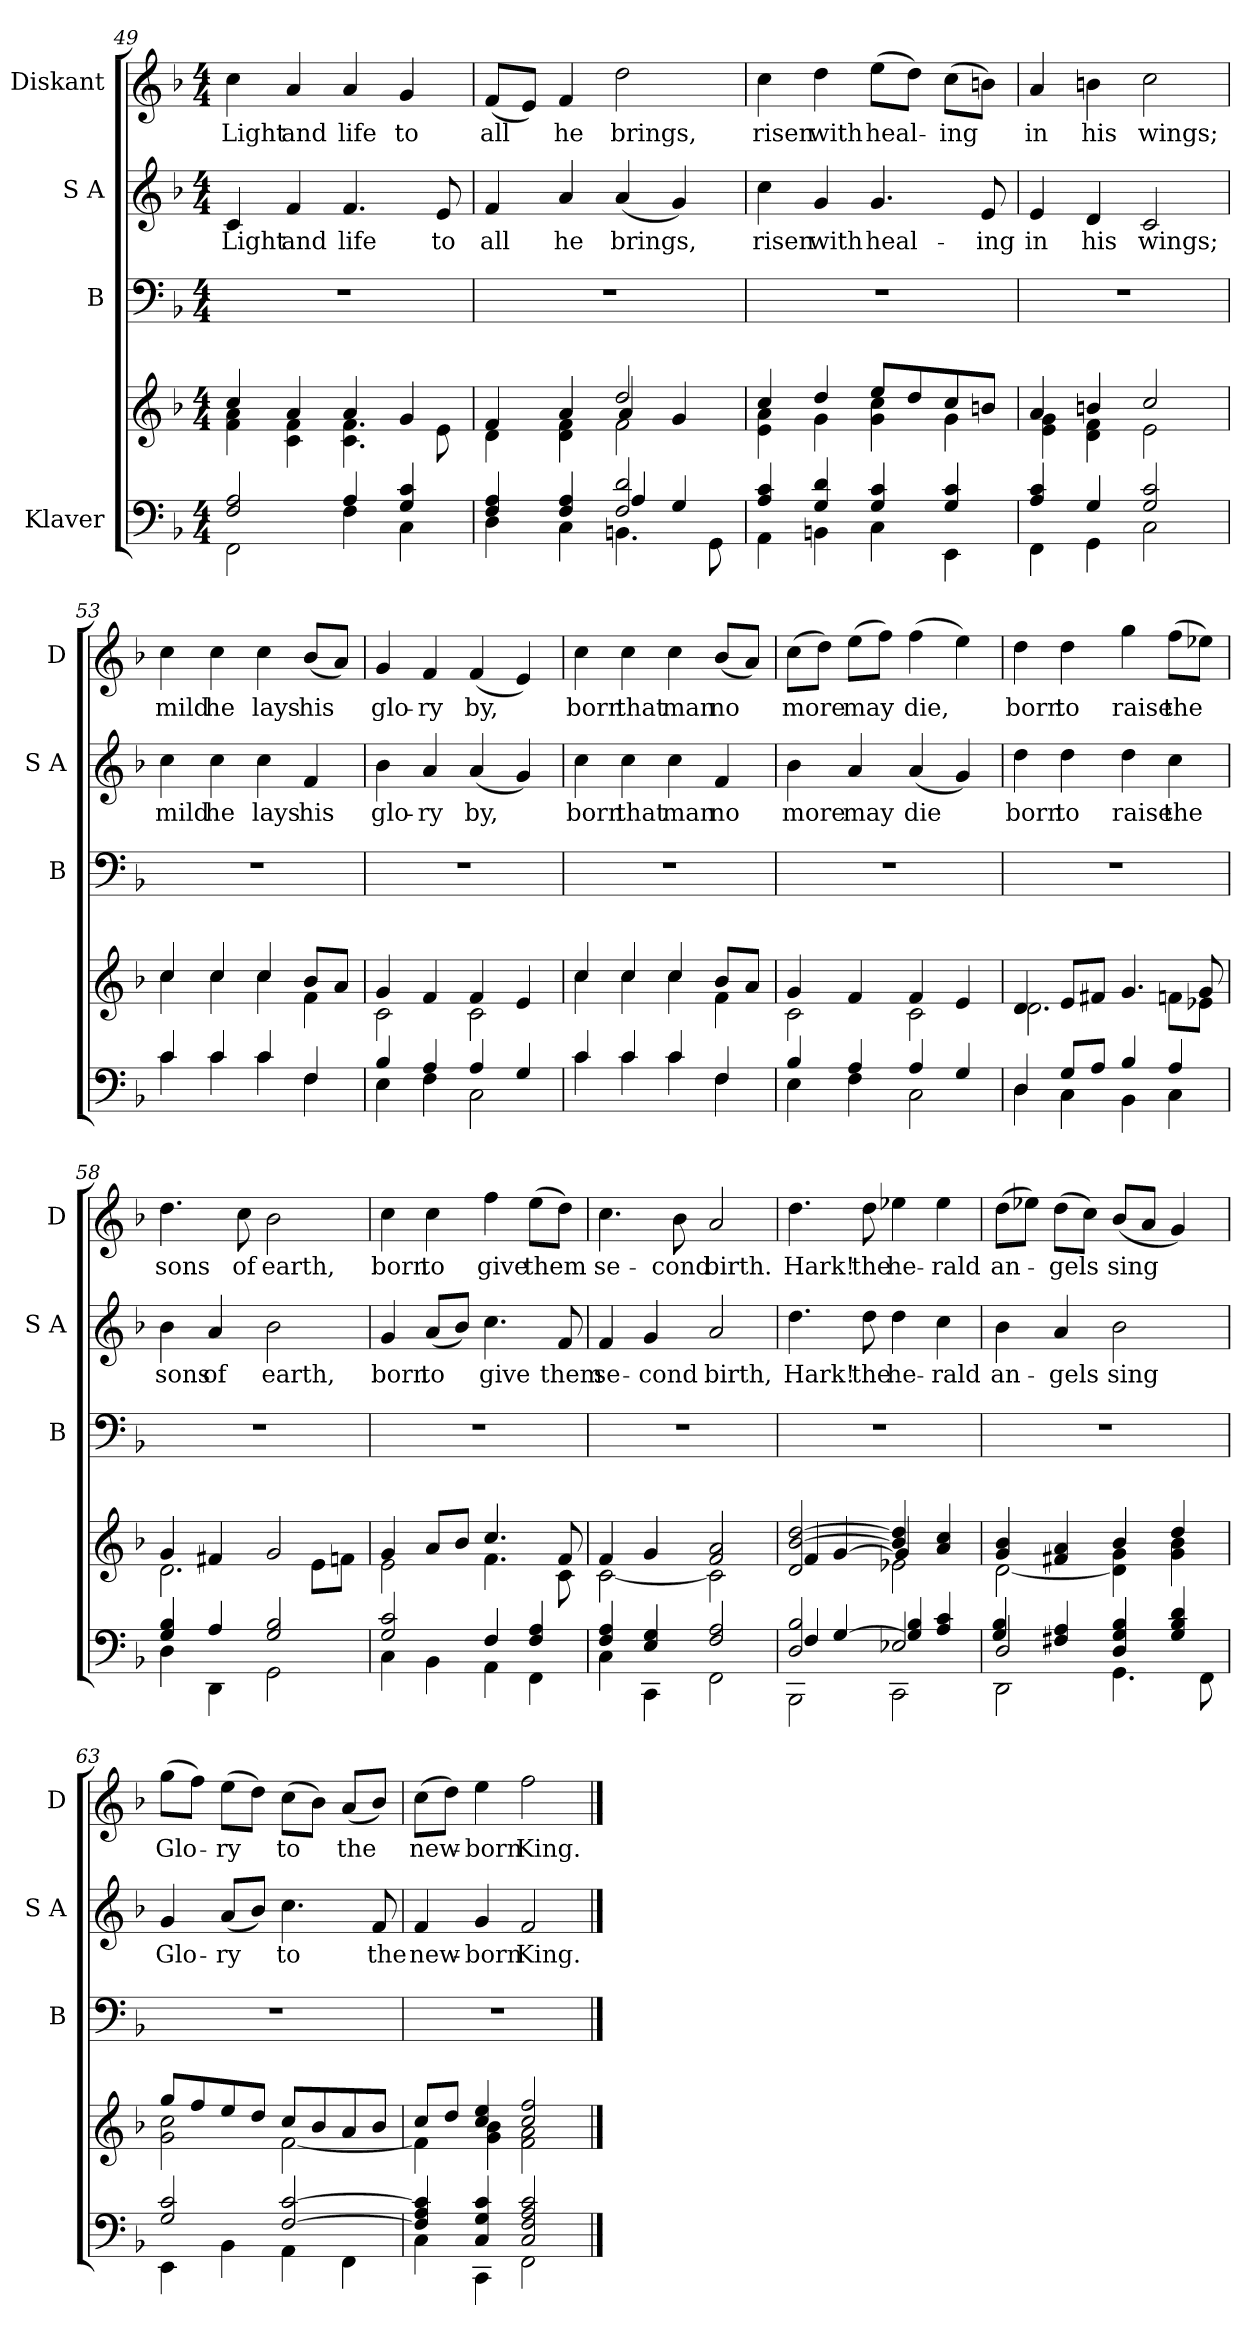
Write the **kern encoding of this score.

**kern	**kern	**kern	**kern	**text	**kern	**text
*part4	*part4	*part3	*part2	*part2	*part1	*part1
*staff5	*staff4	*staff3	*staff2	*staff2	*staff1	*staff1
*I"Klaver	*	*I"B	*I"S A	*	*I"Diskant	*
*	*	*I'B	*I'S A	*	*I'D	*
*clefF4	*clefG2	*clefF4	*clefG2	*	*clefG2	*
*k[b-]	*k[b-]	*k[b-]	*k[b-]	*	*k[b-]	*
*M4/4	*M4/4	*M4/4	*M4/4	*	*M4/4	*
=49	=49	=49	=49	=49	=49	=49
*^	*^	*	*	*	*	*
2F/ 2A/	2FF\	4cc/	4f\ 4a\	1r	4c/	Light	4cc\	Light
.	.	4a/	4c\ 4f\	.	4f/	and	4a/	and
4A/	4F\	4a/	4.c\ 4.f\	.	4.f/	life	4a/	life
4G/ 4c/	4C\	4g/	.	.	.	.	4g/	to
.	.	.	8e\	.	8e/	to	.	.
!!LO:PB:g=z
=50	=50	=50	=50	=50	=50	=50	=50	=50
*	*^	*	*^	*	*	*	*	*
4F/ 4A/	4D\	2ryy	4f/	4d\	2ryy	1r	4f/	all	(<8f/L	all
.	.	.	.	.	.	.	.	.	8e/J)	.
4F/ 4A/	4C\	.	4a/	4d\ 4f\	.	.	4a/	he	4f/	he
2F/ 2d/	4.BBn\	4A/	2dd/	2f\	4a/	.	(<4a/	brings,	2dd\	brings,
.	.	4G/	.	.	4g/	.	4g/)	.	.	.
.	8GG\	.	.	.	.	.	.	.	.	.
*	*v	*v	*	*	*	*	*	*	*	*
*	*	*	*v	*v	*	*	*	*	*
=51	=51	=51	=51	=51	=51	=51	=51	=51
4A/ 4c/	4AA\	4cc/	4e\ 4a\	1r	4cc\	risen	4cc\	risen
4G/ 4d/	4BBn\	4dd/	4g\	.	4g/	with	4dd\	with
4G/ 4c/	4C\	8ee/L	4g\ 4cc\	.	4.g/	heal-	(>8ee\L	heal-
.	.	8dd/	.	.	.	.	8dd\J)	.
4G/ 4c/	4EE\	8cc/	4g\	.	.	.	(>8cc\L	-ing
.	.	8bn/J	.	.	8e/	-ing	8bn\J)	.
=52	=52	=52	=52	=52	=52	=52	=52	=52
4A/ 4c/	4FF\	4a/	4e\ 4g\	1r	4e/	in	4a/	in
4G/	4GG\	4bn/	4d\ 4f\	.	4d/	his	4bn\	his
2G/ 2c/	2C\	2cc/	2e\	.	2c/	wings;	2cc\	wings;
=53	=53	=53	=53	=53	=53	=53	=53	=53
4c/	4c\	4cc/	4cc\	1r	4cc\	mild	4cc\	mild
4c/	4c\	4cc/	4cc\	.	4cc\	he	4cc\	he
4c/	4c\	4cc/	4cc\	.	4cc\	lays	4cc\	lays
4F/	4F\	8b-/L	4f\	.	4f/	his	(<8b-/L	his
.	.	8a/J	.	.	.	.	8a/J)	.
=54	=54	=54	=54	=54	=54	=54	=54	=54
4B-/	4E\	4g/	2c\	1r	4b-\	glo-	4g/	glo-
4A/	4F\	4f/	.	.	4a/	-ry	4f/	-ry
4A/	2C\	4f/	2c\	.	(<4a/	by,	(<4f/	by,
4G/	.	4e/	.	.	4g/)	.	4e/)	.
!!LO:LB:g=z
=55	=55	=55	=55	=55	=55	=55	=55	=55
4c/	4c\	4cc/	4cc\	1r	4cc\	born	4cc\	born
4c/	4c\	4cc/	4cc\	.	4cc\	that	4cc\	that
4c/	4c\	4cc/	4cc\	.	4cc\	man	4cc\	man
4F/	4F\	8b-/L	4f\	.	4f/	no	(<8b-/L	no
.	.	8a/J	.	.	.	.	8a/J)	.
=56	=56	=56	=56	=56	=56	=56	=56	=56
4B-/	4E\	4g/	2c\	1r	4b-\	more	(>8cc\L	more
.	.	.	.	.	.	.	8dd\J)	.
4A/	4F\	4f/	.	.	4a/	may	(>8ee\L	may
.	.	.	.	.	.	.	8ff\J)	.
4A/	2C\	4f/	2c\	.	(<4a/	die	(>4ff\	die,
4G/	.	4e/	.	.	4g/)	.	4ee\)	.
=57	=57	=57	=57	=57	=57	=57	=57	=57
4D/	4D\	4d/	2.d\	1r	4dd\	born	4dd\	born
8G/L	4C\	8e/L	.	.	4dd\	to	4dd\	to
8A/J	.	8f#X/J	.	.	.	.	.	.
4B-/	4BB-\	4.g/	.	.	4dd\	raise	4gg\	raise
4A/	4C\	.	8fn\L	.	4cc\	the	(>8ff\L	the
.	.	8g/	8e-X\J	.	.	.	8ee-X\J)	.
=58	=58	=58	=58	=58	=58	=58	=58	=58
4G/ 4B-/	4D\	4g/	2.d\	1r	4b-\	sons	4.dd\	sons
4A/	4DD\	4f#X/	.	.	4a/	of	.	.
.	.	.	.	.	.	.	8cc\	of
2G/ 2B-/	2GG\	2g/	.	.	2b-\	earth,	2b-\	earth,
.	.	.	8e\L	.	.	.	.	.
.	.	.	8fn\J	.	.	.	.	.
=59	=59	=59	=59	=59	=59	=59	=59	=59
2G/ 2c/	4C\	4g/	2e\	1r	4g/	born	4cc\	born
.	4BB-\	8a/L	.	.	(<8a/L	to	4cc\	to
.	.	8b-/J	.	.	8b-/J)	.	.	.
4F/	4AA\	4.cc/	4.f\	.	4.cc\	give	4ff\	give
4F/ 4A/	4FF\	.	.	.	.	.	(>8ee\L	them
.	.	8f/	8c\	.	8f/	them	8dd\J)	.
!!LO:PB:g=z
=60	=60	=60	=60	=60	=60	=60	=60	=60
4F/ 4A/	4C\	4f/	[2c\	1r	4f/	se-	4.cc\	se-
4E/ 4G/	4CC\	4g/	.	.	4g/	-cond	.	.
.	.	.	.	.	.	.	8b-\	-cond
2F/ 2A/	2FF\	2f/ 2a/	2c\]	.	2a/	birth,	2a/	birth.
=61	=61	=61	=61	=61	=61	=61	=61	=61
*	*^	*	*^	*	*	*	*	*
2D/ 2B-/	2BBB-\	4F/	2d/ [2b-/ [2dd/	2ryy	4f/	1r	4.dd\	Hark!	4.dd\	Hark!
.	.	[4G/	.	.	[4g/	.	.	.	.	.
.	.	.	.	.	.	.	8dd\	the	8dd\	the
2E-X/	2CC\	4G/] 4B-/	4b-/] 4dd/]	2e-X\	4g/]	.	4dd\	he-	4ee-X\	he-
.	.	4A/ 4c/	4a/ 4cc/	.	4ryy	.	4cc\	-rald	4ee-\	-rald
*	*	*	*	*v	*v	*	*	*	*	*
=62	=62	=62	=62	=62	=62	=62	=62	=62	=62
2D/	2DD\	4G/ 4B-/	4g/ 4b-/	[2d\	1r	4b-\	an-	(>8dd\L	an-
.	.	.	.	.	.	.	.	8ee-X\J)	.
.	.	4F#X/ 4A/	4f#X/ 4a/	.	.	4a/	-gels	(>8dd\L	-gels
.	.	.	.	.	.	.	.	8cc\J)	.
4D/ 4G/ 4B-/	4.GG\	2ryy	4b-/	4d\] 4g\	.	2b-\	sing	(<8b-/L	sing
.	.	.	.	.	.	.	.	8a/J	.
4G/ 4B-/ 4d/	.	.	4dd/	4g\ 4b-\	.	.	.	4g/)	.
.	8FF\	.	.	.	.	.	.	.	.
*	*v	*v	*	*	*	*	*	*	*
=63	=63	=63	=63	=63	=63	=63	=63	=63
2G/ 2c/	4EE\	8gg/L	2g\ 2cc\	1r	4g/	Glo-	(>8gg\L	Glo-
.	.	8ff/	.	.	.	.	8ff\J)	.
.	4BB-\	8ee/	.	.	(<8a/L	-ry	(>8ee\L	-ry
.	.	8dd/J	.	.	8b-/J)	.	8dd\J)	.
[2F/ [2c/	4AA\	8cc/L	[2f\	.	4.cc\	to	(>8cc\L	to
.	.	8b-/	.	.	.	.	8b-\J)	.
.	4FF\	8a/	.	.	.	.	(<8a/L	the
.	.	8b-/J	.	.	8f/	the	8b-/J)	.
=64	=64	=64	=64	=64	=64	=64	=64	=64
4F/] 4A/ 4c/]	4C\	8cc/L	4f\]	1r	4f/	new-	(>8cc\L	new-
.	.	8dd/J	.	.	.	.	8dd\J)	.
4C/ 4G/ 4c/	4CC\	4cc/ 4ee/	4g\ 4b-\	.	4g/	-born	4ee\	-born
2C/ 2F/ 2A/ 2c/	2FF\	2cc/ 2ff/	2f\ 2a\	.	2f/	King.	2ff\	King.
*v	*v	*	*	*	*	*	*	*
*	*v	*v	*	*	*	*	*
==	==	==	==	==	==	==
*-	*-	*-	*-	*-	*-	*-
